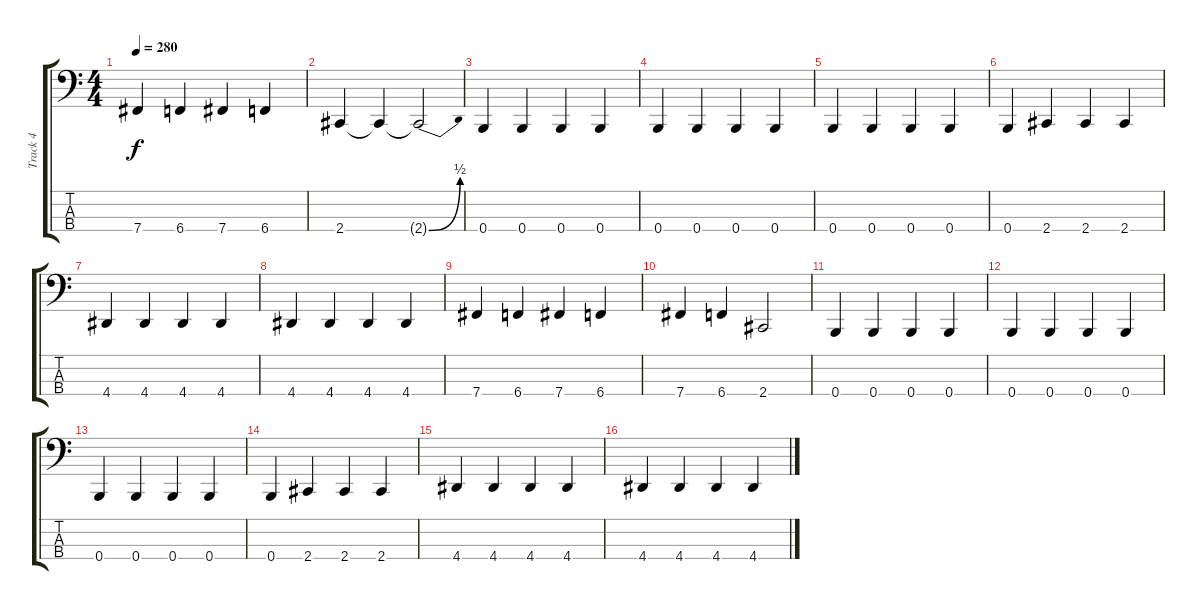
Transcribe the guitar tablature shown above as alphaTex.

\track ("Track 4" "Track 4") {instrument electricbasspick}
\staff {score tabs}
\tuning (D2 A1 E1 B0) {hide}
\ts (4 4)
\tempo 280
\clef f4
\ks c
7.4.4{dy f} 6.4.4 7.4.4 6.4.4 |
2.4.4 2.4{t}.4 2.4{be (bend 0 0 60 2) t}.2 |
0.4.4 0.4.4 0.4.4 0.4.4 |
0.4.4 0.4.4 0.4.4 0.4.4 |
0.4.4 0.4.4 0.4.4 0.4.4 |
0.4.4 2.4.4 2.4.4 2.4.4 |
4.4.4 4.4.4 4.4.4 4.4.4 |
4.4.4 4.4.4 4.4.4 4.4.4 |
7.4.4 6.4.4 7.4.4 6.4.4 |
7.4.4 6.4.4 2.4.2 |
0.4.4 0.4.4 0.4.4 0.4.4 |
0.4.4 0.4.4 0.4.4 0.4.4 |
0.4.4 0.4.4 0.4.4 0.4.4 |
0.4.4 2.4.4 2.4.4 2.4.4 |
4.4.4 4.4.4 4.4.4 4.4.4 |
4.4.4 4.4.4 4.4.4 4.4.4
